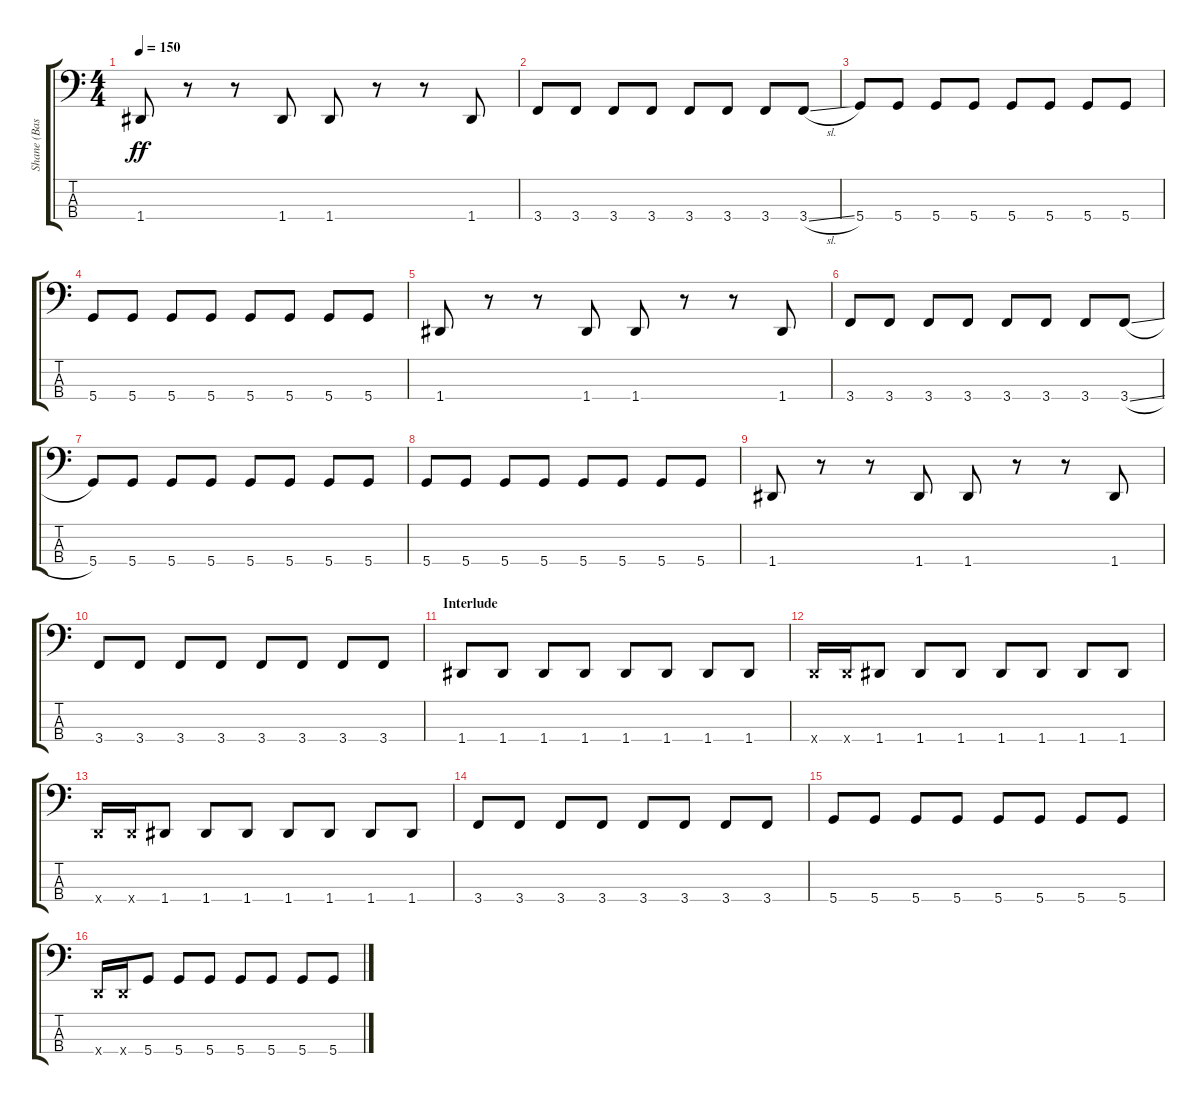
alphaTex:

\track ("Shane (Bass)" "Shane (Bas") {instrument electricbassfinger}
\staff {score tabs}
\tuning (G2 D2 A1 D1) {hide}
\ts (4 4)
\tempo 150
\clef f4
\ks c
1.4.8{dy ff} r.8 r.8 1.4.8 1.4.8 r.8 r.8 1.4.8 |
3.4.8 3.4.8 3.4.8 3.4.8 3.4.8 3.4.8 3.4.8 3.4{sl}.8 |
5.4.8 5.4.8 5.4.8 5.4.8 5.4.8 5.4.8 5.4.8 5.4.8 |
5.4.8 5.4.8 5.4.8 5.4.8 5.4.8 5.4.8 5.4.8 5.4.8 |
1.4.8 r.8 r.8 1.4.8 1.4.8 r.8 r.8 1.4.8 |
3.4.8 3.4.8 3.4.8 3.4.8 3.4.8 3.4.8 3.4.8 3.4{sl}.8 |
5.4.8 5.4.8 5.4.8 5.4.8 5.4.8 5.4.8 5.4.8 5.4.8 |
5.4.8 5.4.8 5.4.8 5.4.8 5.4.8 5.4.8 5.4.8 5.4.8 |
1.4.8 r.8 r.8 1.4.8 1.4.8 r.8 r.8 1.4.8 |
3.4.8 3.4.8 3.4.8 3.4.8 3.4.8 3.4.8 3.4.8 3.4.8 |
\section ("" "Interlude")
1.4.8 1.4.8 1.4.8 1.4.8 1.4.8 1.4.8 1.4.8 1.4.8 |
0.4{x}.16 0.4{x}.16 1.4.8 1.4.8 1.4.8 1.4.8 1.4.8 1.4.8 1.4.8 |
0.4{x}.16 0.4{x}.16 1.4.8 1.4.8 1.4.8 1.4.8 1.4.8 1.4.8 1.4.8 |
3.4.8 3.4.8 3.4.8 3.4.8 3.4.8 3.4.8 3.4.8 3.4.8 |
5.4.8 5.4.8 5.4.8 5.4.8 5.4.8 5.4.8 5.4.8 5.4.8 |
0.4{x}.16 0.4{x}.16 5.4.8 5.4.8 5.4.8 5.4.8 5.4.8 5.4.8 5.4.8
